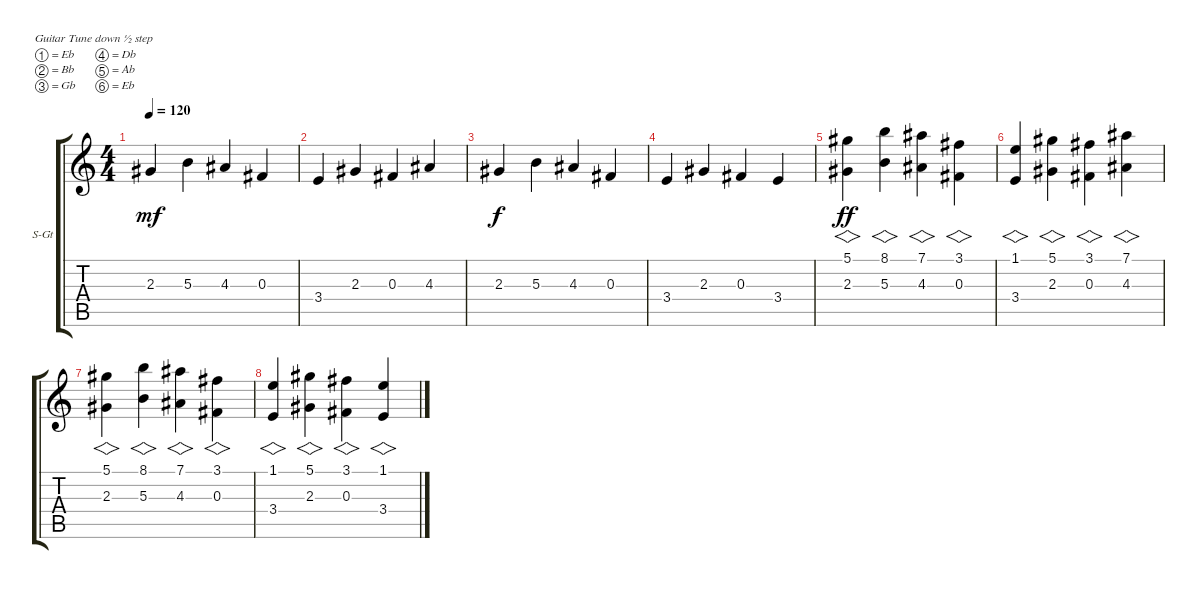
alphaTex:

\defaultSystemsLayout 4
\bracketExtendMode groupsimilarinstruments
\firstSystemTrackNameOrientation horizontal
\otherSystemsTrackNameOrientation horizontal
\track ("Violin Ensemble" "S-Gt") {instrument acousticguitarsteel}
\staff {score tabs}
\tuning (Eb4 Bb3 Gb3 Db3 Ab2 Eb2)
\ts (4 4)
\tempo 120
\clef g2
\scale
0.333333
\ks c
2.3.4{dy mf} 5.3.4 4.3.4 0.3.4 |
3.4.4 2.3.4 0.3.4 4.3.4 |
2.3.4{dy f} 5.3.4 4.3.4 0.3.4 |
\scale
0.333333 3.4.4 2.3.4 0.3.4 3.4.4 |
\scale
0.333333 (5.1 2.3).4{vs dy ff} (8.1 5.3).4{vs} (7.1 4.3).4{vs} (3.1 0.3).4{vs} |
\scale
0.333333 (1.1 3.4).4{vs} (5.1 2.3).4{vs} (3.1 0.3).4{vs} (7.1 4.3).4{vs} |
(5.1 2.3).4{vs} (8.1 5.3).4{vs} (7.1 4.3).4{vs} (3.1 0.3).4{vs} |
(1.1 3.4).4{vs} (5.1 2.3).4{vs} (3.1 0.3).4{vs} (1.1 3.4).4{vs}
